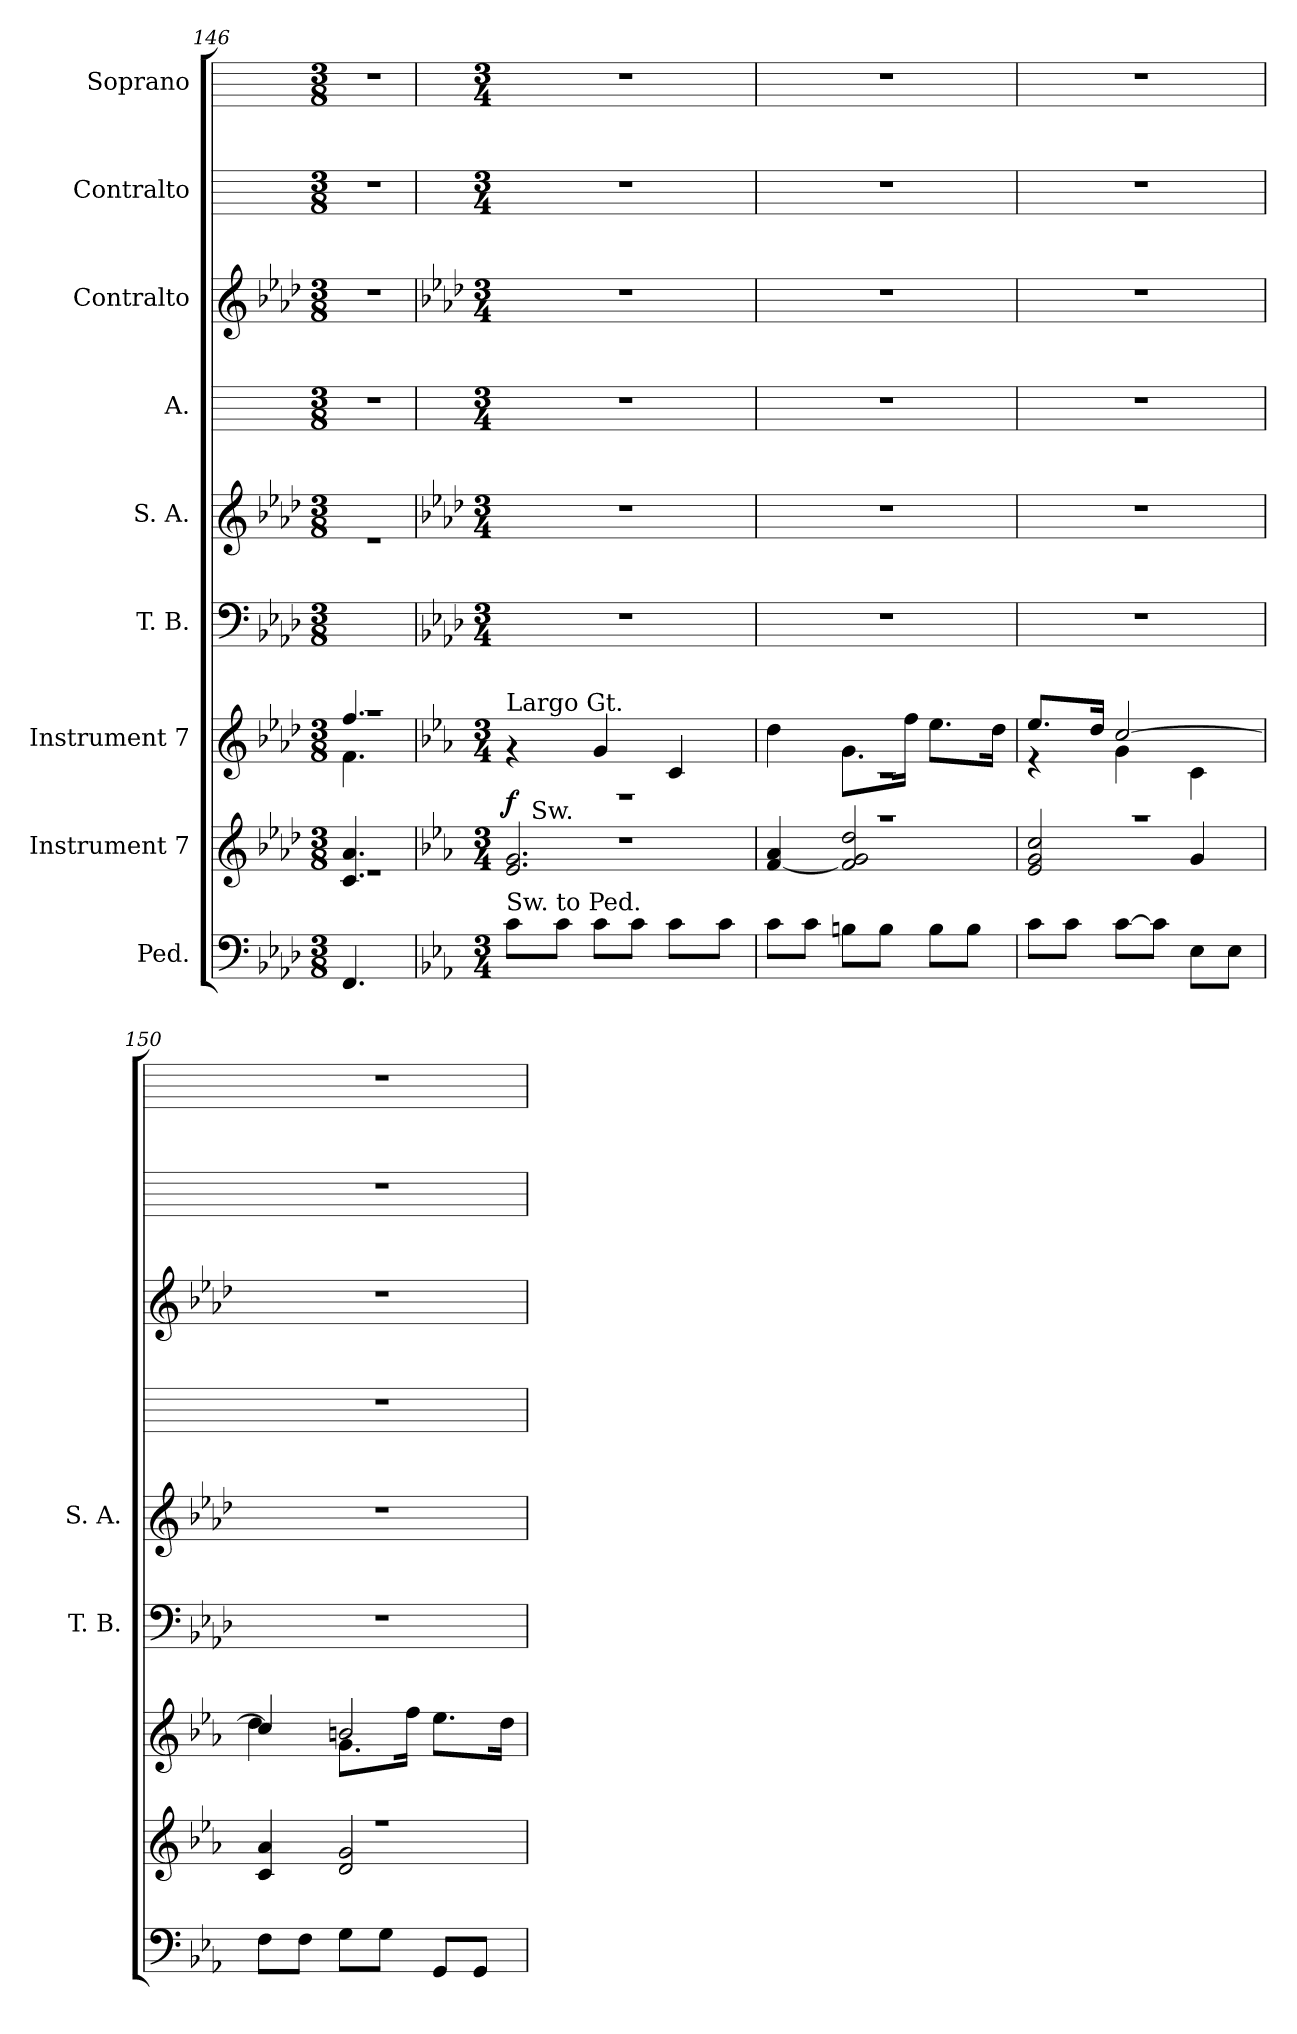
**kern	**kern	**dynam	**kern	**kern	**kern	**kern	**kern	**kern	**kern
*part9	*part8	*part8	*part7	*part6	*part5	*part4	*part3	*part2	*part1
*staff9	*staff8	*staff8	*staff7	*staff6	*staff5	*staff4	*staff3	*staff2	*staff1
*I"Ped.	*I"Instrument 7	*	*I"Instrument 7	*I"T.  B.	*I"S.  A.	*I"A.	*I"Contralto	*I"Contralto	*I"Soprano
*	*	*	*	*I'T.  B.	*I'S.  A.	*	*	*	*
*clefF4	*clefG2	*	*clefG2	*clefF4	*clefG2	*	*clefG2	*	*
*k[b-e-a-d-]	*k[b-e-a-d-]	*	*k[b-e-a-d-]	*k[b-e-a-d-]	*k[b-e-a-d-]	*k[]	*k[b-e-a-d-]	*k[]	*k[]
*A-:	*A-:	*	*A-:	*A-:	*A-:	*C:	*A-:	*C:	*C:
*M3/8	*M3/8	*	*M3/8	*M3/8	*M3/8	*M3/8	*M3/8	*M3/8	*M3/8
=146	=146	=146	=146	=146	=146	=146	=146	=146	=146
*	*^	*	*^	*	*	*	*	*	*
4.FF/	4.rf	4.a-/ 4.c/	.	4.ff/	4.f\	4.rCCC	4.rf	4.r	4.r	4.r	4.r
*	*v	*v	*	*	*	*	*	*	*	*	*
!!LO:PB:g=z
=147!	=147!	=147!	=147!	=147!	=147!	=147!	=147!	=147!	=147!	=147!
*k[b-e-a-]	*k[b-e-a-]	*	*k[b-e-a-]	*	*	*	*	*	*	*
*E-:	*E-:	*	*E-:	*	*	*	*	*	*	*
*M3/4	*M3/4	*	*M3/4	*	*M3/4	*M3/4	*M3/4	*M3/4	*M3/4	*M3/4
*	*^	*	*	*	*	*	*	*	*	*
!	!	!	!	!LO:TX:a:t=Largo Gt.	!	!	!	!	!	!	!
!LO:TX:a:t=Sw. to Ped.	!	!	!	!	!	!	!	!	!	!	!
!	!	!	!LO:DY:a	!	!	!	!	!	!	!	!
*	*	*^	*	*	*	*	*	*	*	*	*
8c\L	2.r	2.e-/ 2.g/	16ryy	f	4rf	2.r	2.r	2.r	2.r	2.r	2.r	2.r
!	!	!	!LO:TX:a:t=Sw.	!	!	!	!	!	!	!	!	!
.	.	.	2ryy	.	.	.	.	.	.	.	.	.
8c\J	.	.	.	.	.	.	.	.	.	.	.	.
8c\L	.	.	.	.	4g/	.	.	.	.	.	.	.
8c\J	.	.	.	.	.	.	.	.	.	.	.	.
8c\L	.	.	.	.	4c/	.	.	.	.	.	.	.
.	.	.	8.ryy	.	.	.	.	.	.	.	.	.
8c\J	.	.	.	.	.	.	.	.	.	.	.	.
*	*	*v	*v	*	*	*	*	*	*	*	*	*
=148	=148	=148	=148	=148	=148	=148	=148	=148	=148	=148	=148
8c\L	2.r	[<4f/ 4a-/	.	4dd\	2.r	2.r	2.r	2.r	2.r	2.r	2.r
8c\J	.	.	.	.	.	.	.	.	.	.	.
8Bn\L	.	2dd/ 2f/] 2g/	.	8.g\L	.	.	.	.	.	.	.
8B\J	.	.	.	.	.	.	.	.	.	.	.
.	.	.	.	16ff\J	.	.	.	.	.	.	.
8B\L	.	.	.	8.ee-\L	.	.	.	.	.	.	.
8B\J	.	.	.	.	.	.	.	.	.	.	.
.	.	.	.	16dd\J	.	.	.	.	.	.	.
=149	=149	=149	=149	=149	=149	=149	=149	=149	=149	=149	=149
8c\L	2.r	2cc/ 2g/ 2e-/	.	8.ee-/L	4rd	2.r	2.r	2.r	2.r	2.r	2.r
8c\J	.	.	.	.	.	.	.	.	.	.	.
.	.	.	.	16dd/J	.	.	.	.	.	.	.
[<8c\L	.	.	.	[>2cc/	4g\	.	.	.	.	.	.
8c\J]	.	.	.	.	.	.	.	.	.	.	.
8E-\L	.	4g/	.	.	4c\	.	.	.	.	.	.
8E-\J	.	.	.	.	.	.	.	.	.	.	.
=150	=150	=150	=150	=150	=150	=150	=150	=150	=150	=150	=150
8F\L	2.r	4c/ 4a-/	.	4cc/]	4dd\	2.r	2.r	2.r	2.r	2.r	2.r
8F\J	.	.	.	.	.	.	.	.	.	.	.
8G\L	.	2d/ 2g/	.	2bn/	8.g\L	.	.	.	.	.	.
8G\J	.	.	.	.	.	.	.	.	.	.	.
.	.	.	.	.	16ff\J	.	.	.	.	.	.
8GG/L	.	.	.	.	8.ee-\L	.	.	.	.	.	.
8GG/J	.	.	.	.	.	.	.	.	.	.	.
.	.	.	.	.	16dd\J	.	.	.	.	.	.
*	*v	*v	*	*	*	*	*	*	*	*	*
*	*	*	*v	*v	*	*	*	*	*	*
=	=	=	=	=	=	=	=	=	=
*-	*-	*-	*-	*-	*-	*-	*-	*-	*-
